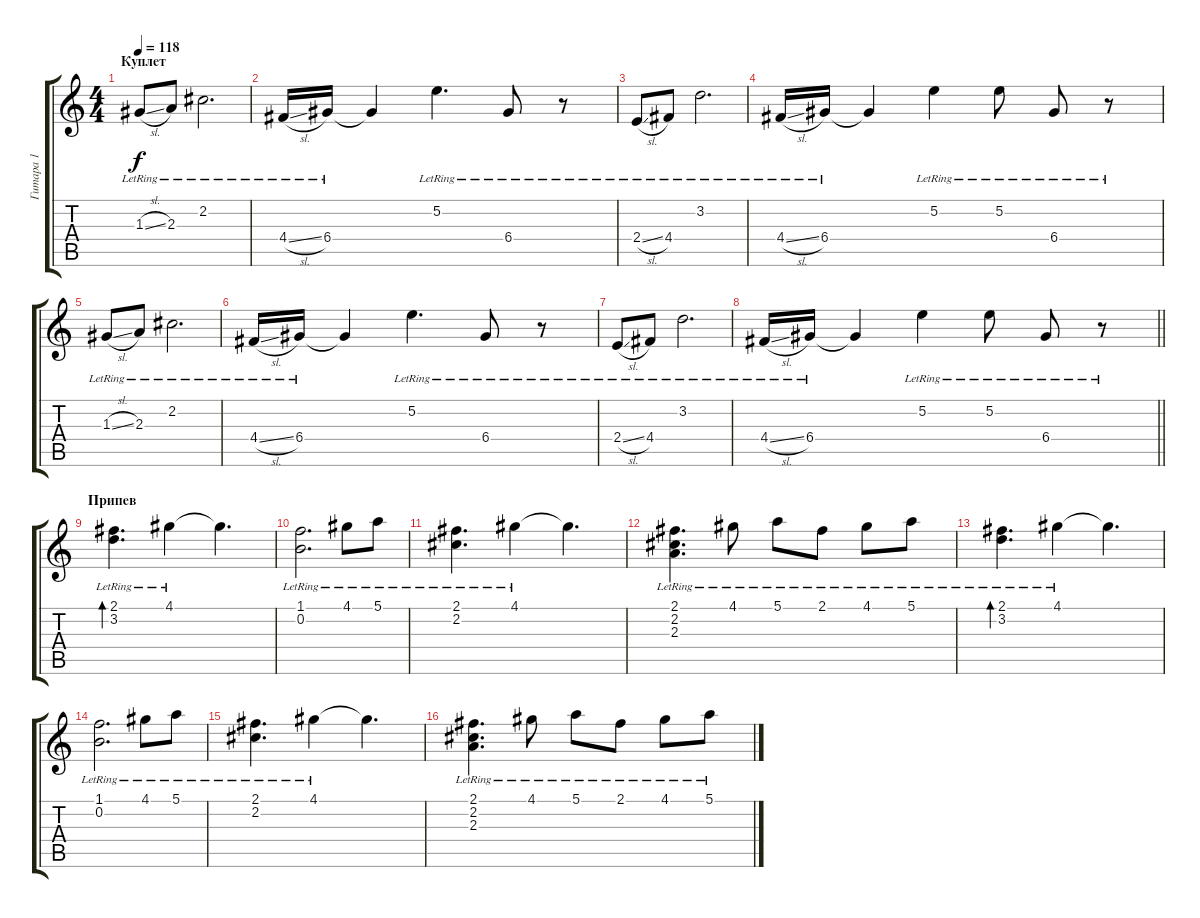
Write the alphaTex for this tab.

\track ("Гитара 1" "Гитара 1") {instrument electricguitarjazz}
\staff {score tabs}
\tuning (E4 B3 G3 D3 A2 E2) {hide}
\ts (4 4)
\section ("" "Куплет")
\tempo 118
\clef g2
\ks c
1.3{sl lr}.8{dy f} 2.3{lr}.8 2.2{lr}.2{d} |
4.4{sl lr}.16 6.4{lr}.16 6.4{t}.4 5.2{lr}.4{d} 6.4{lr}.8 r.8 |
2.4{sl lr}.8 4.4{lr}.8 3.2{lr}.2{d} |
4.4{sl lr}.16 6.4{lr}.16 6.4{t}.4 5.2{lr}.4 5.2{lr}.8 6.4{lr}.8 r.8 |
1.3{sl lr}.8 2.3{lr}.8 2.2{lr}.2{d} |
4.4{sl lr}.16 6.4{lr}.16 6.4{t}.4 5.2{lr}.4{d} 6.4{lr}.8 r.8 |
2.4{sl lr}.8 4.4{lr}.8 3.2{lr}.2{d} |
\barLineRight lightlight
4.4{sl lr}.16 6.4{lr}.16 6.4{t}.4 5.2{lr}.4 5.2{lr}.8 6.4{lr}.8 r.8 |
\section ("" "Припев")
(2.1{lr} 3.2).4{d bd 120} 4.1{lr}.4 4.1{t}.4{d} |
(1.1{lr} 0.2{lr}).2{d} 4.1{lr}.8 5.1{lr}.8 |
(2.1{lr} 2.2{lr}).4{d} 4.1{lr}.4 4.1{t}.4{d} |
(2.1{lr} 2.2{lr} 2.3{lr}).4{d} 4.1{lr}.8 5.1{lr}.8 2.1{lr}.8 4.1{lr}.8 5.1{lr}.8 |
(2.1{lr} 3.2).4{d bd 120} 4.1{lr}.4 4.1{t}.4{d} |
(1.1{lr} 0.2{lr}).2{d} 4.1{lr}.8 5.1{lr}.8 |
(2.1{lr} 2.2{lr}).4{d} 4.1{lr}.4 4.1{t}.4{d} |
(2.1{lr} 2.2{lr} 2.3{lr}).4{d} 4.1{lr}.8 5.1{lr}.8 2.1{lr}.8 4.1{lr}.8 5.1{lr}.8
